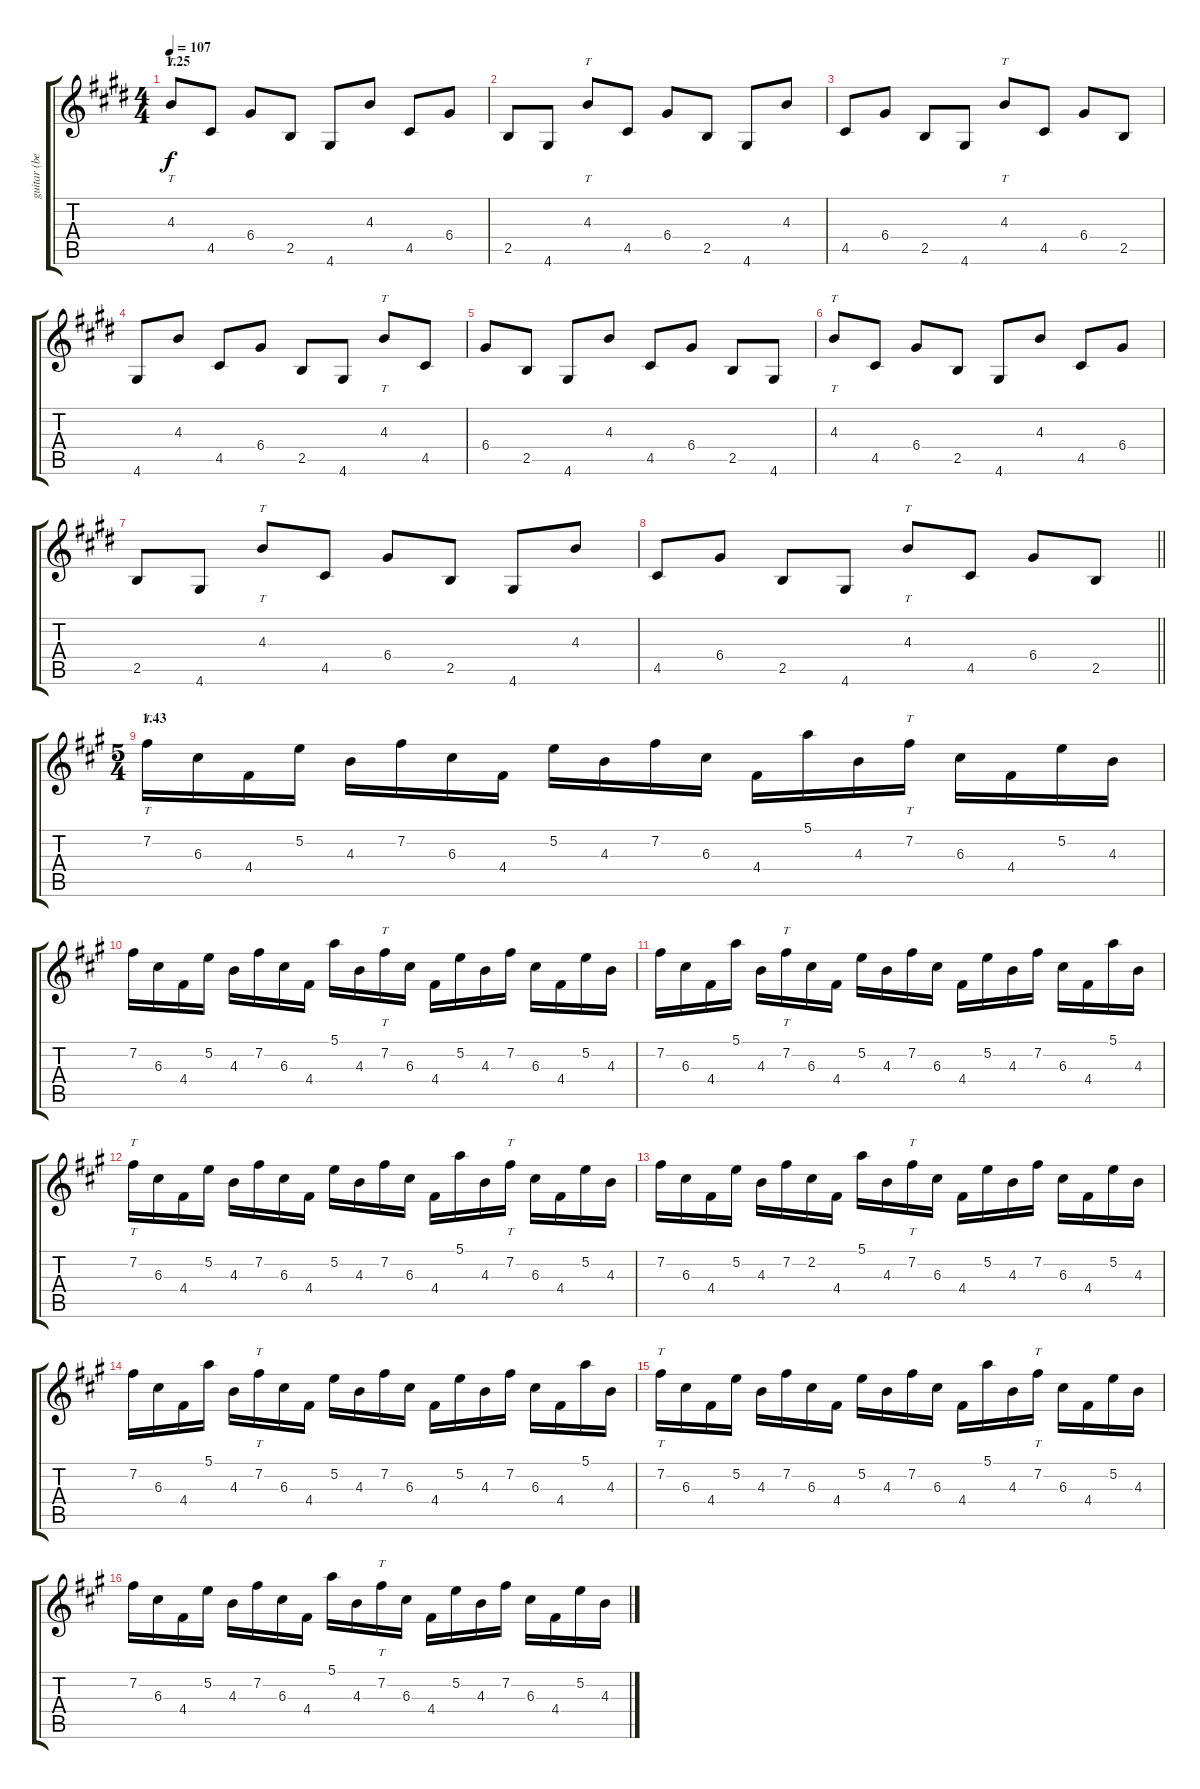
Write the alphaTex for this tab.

\track ("guitar (belew)" "guitar (be") {instrument electricguitarjazz}
\staff {score tabs}
\tuning (E4 B3 G3 D3 A2 E2) {hide}
\ts (4 4)
\section ("" "1.25")
\tempo 107
\clef g2
\ks e
4.3.8{tt dy f} 4.5.8 6.4.8 2.5.8 4.6.8 4.3.8 4.5.8 6.4.8 |
2.5.8 4.6.8 4.3.8{tt} 4.5.8 6.4.8 2.5.8 4.6.8 4.3.8 |
4.5.8 6.4.8 2.5.8 4.6.8 4.3.8{tt} 4.5.8 6.4.8 2.5.8 |
4.6.8 4.3.8 4.5.8 6.4.8 2.5.8 4.6.8 4.3.8{tt} 4.5.8 |
6.4.8 2.5.8 4.6.8 4.3.8 4.5.8 6.4.8 2.5.8 4.6.8 |
4.3.8{tt} 4.5.8 6.4.8 2.5.8 4.6.8 4.3.8 4.5.8 6.4.8 |
2.5.8 4.6.8 4.3.8{tt} 4.5.8 6.4.8 2.5.8 4.6.8 4.3.8 |
\barLineRight lightlight
4.5.8 6.4.8 2.5.8 4.6.8 4.3.8{tt} 4.5.8 6.4.8 2.5.8 |
\ts (5 4)
\section ("" "1.43")
\ks a
7.2.16{tt} 6.3.16 4.4.16 5.2.16 4.3.16 7.2.16 6.3.16 4.4.16 5.2.16 4.3.16 7.2.16 6.3.16 4.4.16 5.1.16 4.3.16 7.2.16{tt} 6.3.16 4.4.16 5.2.16 4.3.16 |
7.2.16 6.3.16 4.4.16 5.2.16 4.3.16 7.2.16 6.3.16 4.4.16 5.1.16 4.3.16 7.2.16{tt} 6.3.16 4.4.16 5.2.16 4.3.16 7.2.16 6.3.16 4.4.16 5.2.16 4.3.16 |
7.2.16 6.3.16 4.4.16 5.1.16 4.3.16 7.2.16{tt} 6.3.16 4.4.16 5.2.16 4.3.16 7.2.16 6.3.16 4.4.16 5.2.16 4.3.16 7.2.16 6.3.16 4.4.16 5.1.16 4.3.16 |
7.2.16{tt} 6.3.16 4.4.16 5.2.16 4.3.16 7.2.16 6.3.16 4.4.16 5.2.16 4.3.16 7.2.16 6.3.16 4.4.16 5.1.16 4.3.16 7.2.16{tt} 6.3.16 4.4.16 5.2.16 4.3.16 |
7.2.16 6.3.16 4.4.16 5.2.16 4.3.16 7.2.16 2.2.16 4.4.16 5.1.16 4.3.16 7.2.16{tt} 6.3.16 4.4.16 5.2.16 4.3.16 7.2.16 6.3.16 4.4.16 5.2.16 4.3.16 |
7.2.16 6.3.16 4.4.16 5.1.16 4.3.16 7.2.16{tt} 6.3.16 4.4.16 5.2.16 4.3.16 7.2.16 6.3.16 4.4.16 5.2.16 4.3.16 7.2.16 6.3.16 4.4.16 5.1.16 4.3.16 |
7.2.16{tt} 6.3.16 4.4.16 5.2.16 4.3.16 7.2.16 6.3.16 4.4.16 5.2.16 4.3.16 7.2.16 6.3.16 4.4.16 5.1.16 4.3.16 7.2.16{tt} 6.3.16 4.4.16 5.2.16 4.3.16 |
7.2.16 6.3.16 4.4.16 5.2.16 4.3.16 7.2.16 6.3.16 4.4.16 5.1.16 4.3.16 7.2.16{tt} 6.3.16 4.4.16 5.2.16 4.3.16 7.2.16 6.3.16 4.4.16 5.2.16 4.3.16
